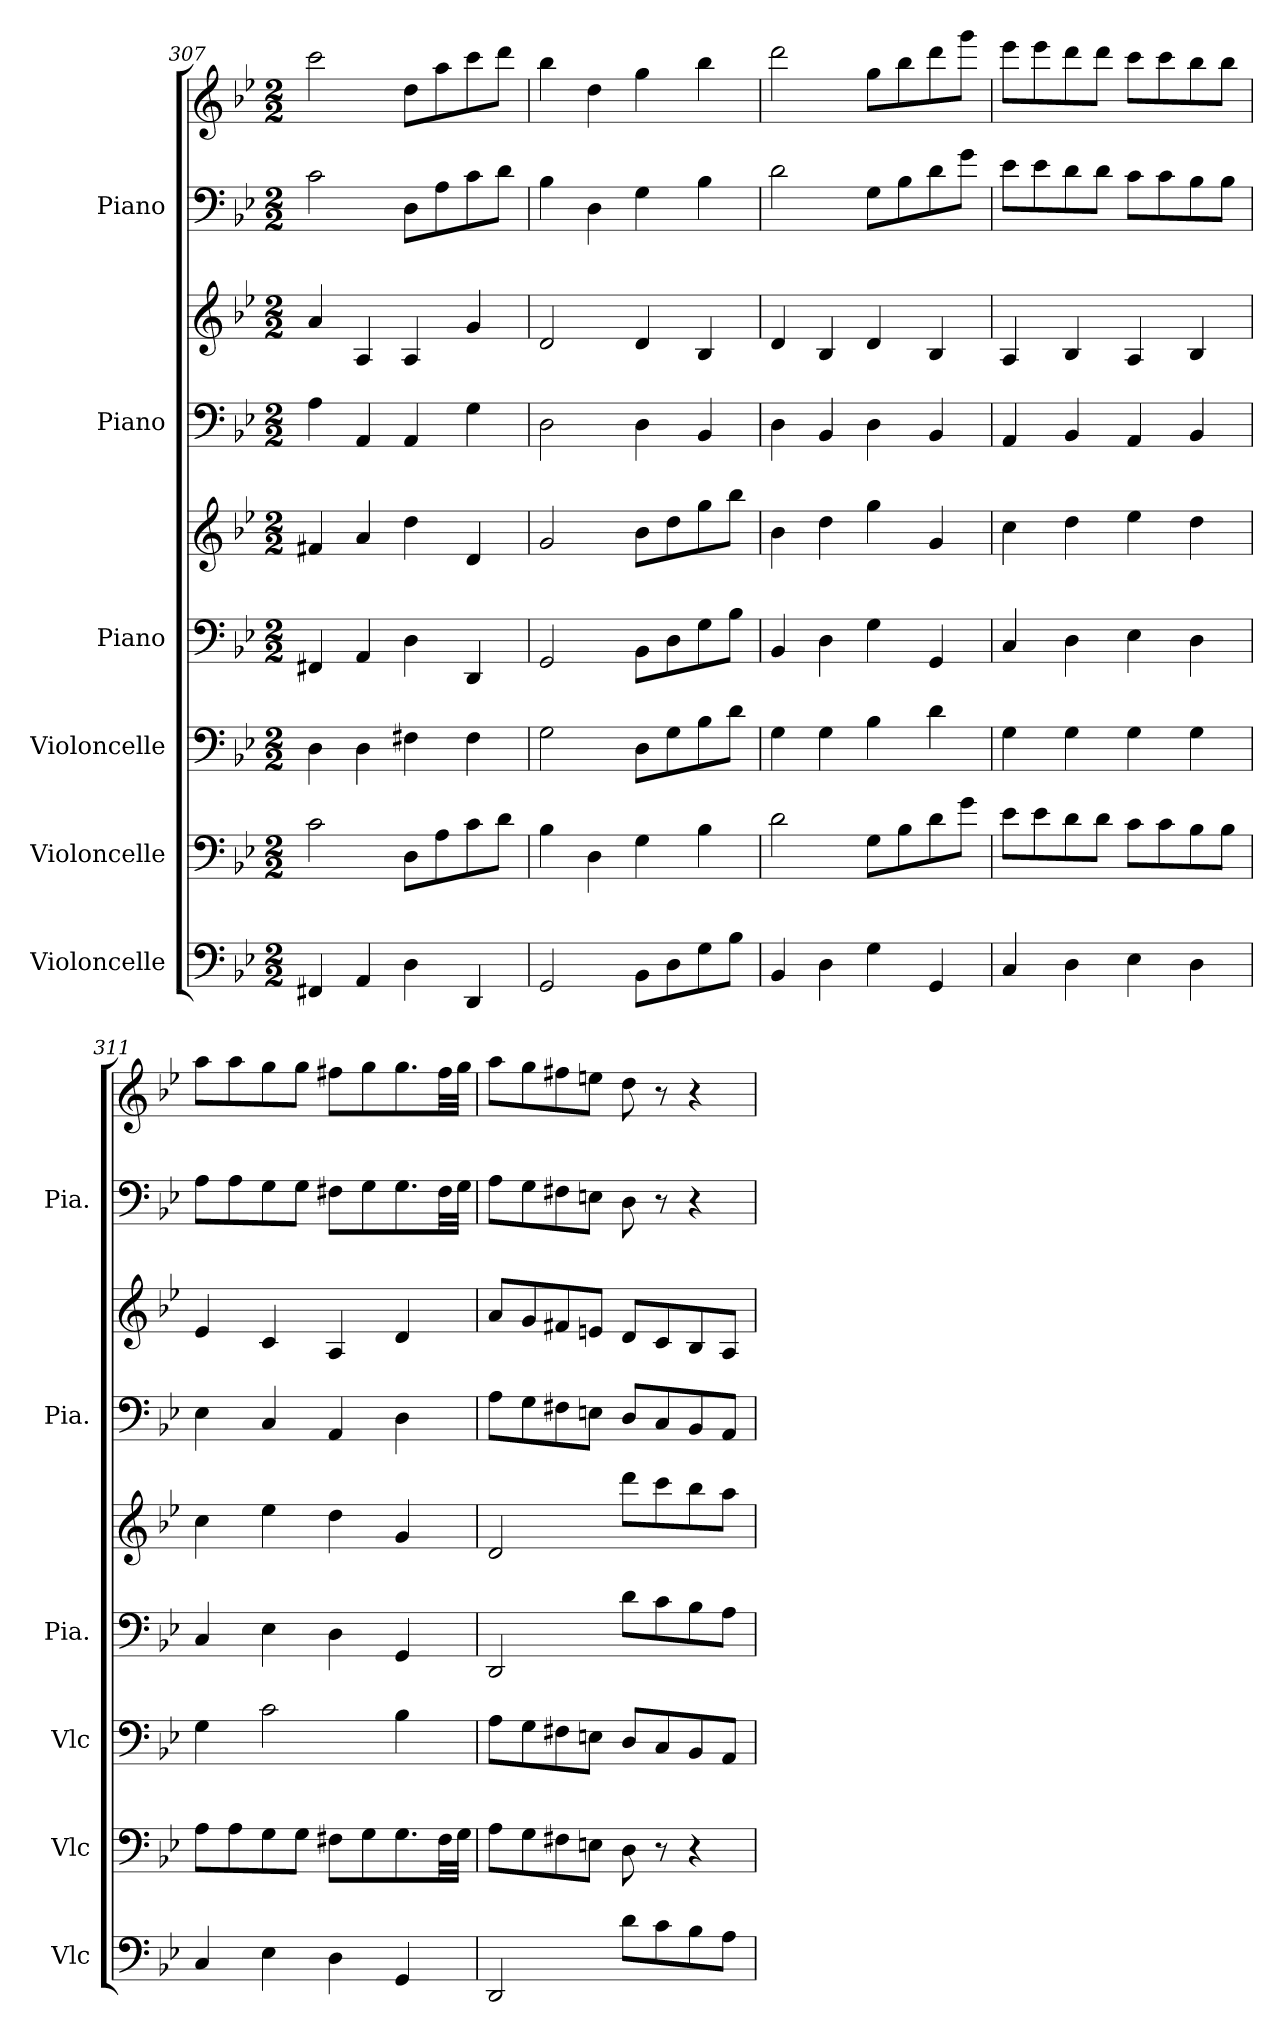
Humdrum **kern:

**kern	**kern	**kern	**kern	**kern	**kern	**kern	**kern	**kern
*part6	*part5	*part4	*part3	*part3	*part2	*part2	*part1	*part1
*staff9	*staff8	*staff7	*staff6	*staff5	*staff4	*staff3	*staff2	*staff1
*I"Violoncelle	*I"Violoncelle	*I"Violoncelle	*I"Piano	*	*I"Piano	*	*I"Piano	*
*I'Vlc	*I'Vlc	*I'Vlc	*I'Pia.	*	*I'Pia.	*	*I'Pia.	*
!!LO:PB:g=z
*clefF4	*clefF4	*clefF4	*clefF4	*clefG2	*clefF4	*clefG2	*clefF4	*clefG2
*k[b-e-]	*k[b-e-]	*k[b-e-]	*k[b-e-]	*k[b-e-]	*k[b-e-]	*k[b-e-]	*k[b-e-]	*k[b-e-]
*M2/2	*M2/2	*M2/2	*M2/2	*M2/2	*M2/2	*M2/2	*M2/2	*M2/2
=307	=307	=307	=307	=307	=307	=307	=307	=307
4FF#X/	2c\	4D\	4FF#X/	4f#X/	4A\	4a/	2c\	2ccc\
4AA/	.	4D\	4AA/	4a/	4AA/	4A/	.	.
4D\	8D\L	4F#X\	4D\	4dd\	4AA/	4A/	8D\L	8dd\L
.	8A\	.	.	.	.	.	8A\	8aa\
4DD/	8c\	4F#\	4DD/	4d/	4G\	4g/	8c\	8ccc\
.	8d\J	.	.	.	.	.	8d\J	8ddd\J
=308	=308	=308	=308	=308	=308	=308	=308	=308
2GG/	4B-\	2G\	2GG/	2g/	2D\	2d/	4B-\	4bb-\
.	4D\	.	.	.	.	.	4D\	4dd\
8BB-\L	4G\	8D\L	8BB-\L	8b-\L	4D\	4d/	4G\	4gg\
8D\	.	8G\	8D\	8dd\	.	.	.	.
8G\	4B-\	8B-\	8G\	8gg\	4BB-/	4B-/	4B-\	4bb-\
8B-\J	.	8d\J	8B-\J	8bb-\J	.	.	.	.
=309	=309	=309	=309	=309	=309	=309	=309	=309
4BB-/	2d\	4G\	4BB-/	4b-\	4D\	4d/	2d\	2ddd\
4D\	.	4G\	4D\	4dd\	4BB-/	4B-/	.	.
4G\	8G\L	4B-\	4G\	4gg\	4D\	4d/	8G\L	8gg\L
.	8B-\	.	.	.	.	.	8B-\	8bb-\
4GG/	8d\	4d\	4GG/	4g/	4BB-/	4B-/	8d\	8ddd\
.	8g\J	.	.	.	.	.	8g\J	8ggg\J
=310	=310	=310	=310	=310	=310	=310	=310	=310
4C/	8e-\L	4G\	4C/	4cc\	4AA/	4A/	8e-\L	8eee-\L
.	8e-\	.	.	.	.	.	8e-\	8eee-\
4D\	8d\	4G\	4D\	4dd\	4BB-/	4B-/	8d\	8ddd\
.	8d\J	.	.	.	.	.	8d\J	8ddd\J
4E-\	8c\L	4G\	4E-\	4ee-\	4AA/	4A/	8c\L	8ccc\L
.	8c\	.	.	.	.	.	8c\	8ccc\
4D\	8B-\	4G\	4D\	4dd\	4BB-/	4B-/	8B-\	8bb-\
.	8B-\J	.	.	.	.	.	8B-\J	8bb-\J
!!LO:PB:g=z
=311	=311	=311	=311	=311	=311	=311	=311	=311
4C/	8A\L	4G\	4C/	4cc\	4E-\	4e-/	8A\L	8aa\L
.	8A\	.	.	.	.	.	8A\	8aa\
4E-\	8G\	2c\	4E-\	4ee-\	4C/	4c/	8G\	8gg\
.	8G\J	.	.	.	.	.	8G\J	8gg\J
4D\	8F#X\L	.	4D\	4dd\	4AA/	4A/	8F#X\L	8ff#X\L
.	8G\	.	.	.	.	.	8G\	8gg\
4GG/	8.G\	4B-\	4GG/	4g/	4D\	4d/	8.G\	8.gg\
.	32F#\LL	.	.	.	.	.	32F#\LL	32ff#\LL
.	32G\JJJ	.	.	.	.	.	32G\JJJ	32gg\JJJ
=312	=312	=312	=312	=312	=312	=312	=312	=312
2DD/	8A\L	8A\L	2DD/	2d/	8A\L	8a/L	8A\L	8aa\L
.	8G\	8G\	.	.	8G\	8g/	8G\	8gg\
.	8F#X\	8F#X\	.	.	8F#X\	8f#X/	8F#X\	8ff#X\
.	8En\J	8En\J	.	.	8En\J	8en/J	8En\J	8een\J
8d\L	8D\	8D/L	8d\L	8ddd\L	8D/L	8d/L	8D\	8dd\
8c\	8r	8C/	8c\	8ccc\	8C/	8c/	8r	8r
8B-\	4r	8BB-/	8B-\	8bb-\	8BB-/	8B-/	4r	4r
8A\J	.	8AA/J	8A\J	8aa\J	8AA/J	8A/J	.	.
=	=	=	=	=	=	=	=	=
*-	*-	*-	*-	*-	*-	*-	*-	*-
